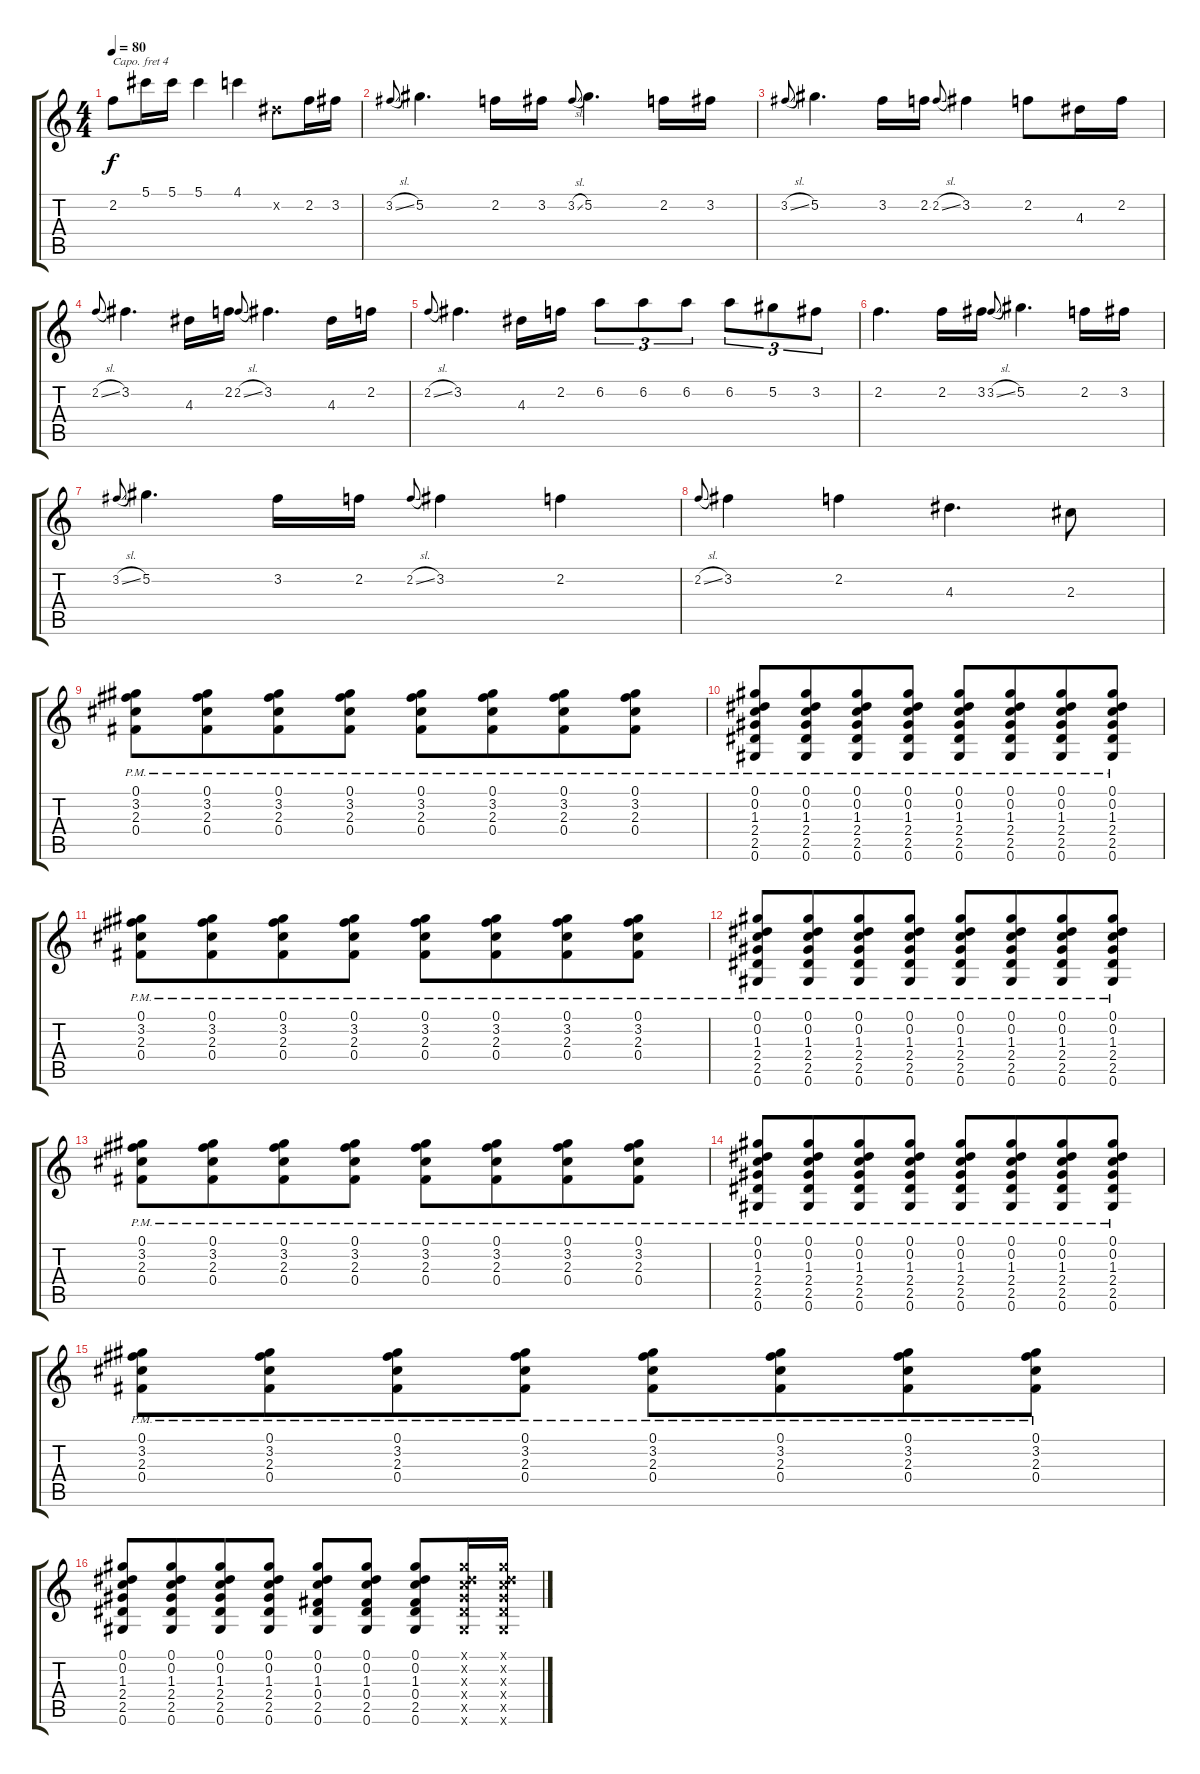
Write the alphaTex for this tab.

\track "" {instrument acousticguitarsteel}
\staff {score tabs}
\capo 4
\tuning (E4 B3 G3 D3 A2 E2) {hide}
\ts (4 4)
\tempo 80
\clef g2
\ks c
2.2.8{dy f} 5.1.16 5.1.16 5.1.4 4.1.4 0.2{x}.8 2.2.16 3.2.16 |
3.2{sl}.8{gr onbeat} 5.2.4{d} 2.2.16 3.2.16 3.2{sl}.8{gr onbeat} 5.2.4{d} 2.2.16 3.2.16 |
3.2{sl}.8{gr onbeat} 5.2.4{d} 3.2.16 2.2.16 2.2{sl}.8{gr onbeat} 3.2.4 2.2.8 4.3.16 2.2.16 |
2.2{sl}.8{gr onbeat} 3.2.4{d} 4.3.16 2.2.16 2.2{sl}.8{gr onbeat} 3.2.4{d} 4.3.16 2.2.16 |
2.2{sl}.8{gr onbeat} 3.2.4{d} 4.3.16 2.2.16 6.2.8{tu (3 2) beam merge} 6.2.8{tu (3 2)} 6.2.8{tu (3 2)} 6.2.8{tu (3 2)} 5.2.8{tu (3 2)} 3.2.8{tu (3 2)} |
2.2.4{d} 2.2.16 3.2.16 3.2{sl}.8{gr onbeat} 5.2.4{d} 2.2.16 3.2.16 |
3.2{sl}.8{gr onbeat} 5.2.4{d} 3.2.16 2.2.16 2.2{sl}.8{gr onbeat} 3.2.4 2.2.4 |
2.2{sl}.8{gr onbeat} 3.2.4 2.2.4 4.3.4{d} 2.3.8 |
(0.1{pm} 3.2 2.3 0.4).8 (0.1{pm} 3.2 2.3 0.4).8{beam merge} (0.1{pm} 3.2 2.3 0.4).8 (0.1{pm} 3.2 2.3 0.4).8 (0.1{pm} 3.2 2.3 0.4).8 (0.1{pm} 3.2 2.3 0.4).8{beam merge} (0.1{pm} 3.2 2.3 0.4).8 (0.1{pm} 3.2 2.3 0.4).8 |
(0.1{pm} 0.2 1.3 2.4 2.5 0.6).8 (0.1{pm} 0.2 1.3 2.4 2.5 0.6).8{beam merge} (0.1{pm} 0.2 1.3 2.4 2.5 0.6).8 (0.1{pm} 0.2 1.3 2.4 2.5 0.6).8 (0.1{pm} 0.2 1.3 2.4 2.5 0.6).8 (0.1{pm} 0.2 1.3 2.4 2.5 0.6).8{beam merge} (0.1{pm} 0.2 1.3 2.4 2.5 0.6).8 (0.1{pm} 0.2 1.3 2.4 2.5 0.6).8 |
(0.1{pm} 3.2 2.3 0.4).8 (0.1{pm} 3.2 2.3 0.4).8{beam merge} (0.1{pm} 3.2 2.3 0.4).8 (0.1{pm} 3.2 2.3 0.4).8 (0.1{pm} 3.2 2.3 0.4).8 (0.1{pm} 3.2 2.3 0.4).8{beam merge} (0.1{pm} 3.2 2.3 0.4).8 (0.1{pm} 3.2 2.3 0.4).8 |
(0.1{pm} 0.2 1.3 2.4 2.5 0.6).8 (0.1{pm} 0.2 1.3 2.4 2.5 0.6).8{beam merge} (0.1{pm} 0.2 1.3 2.4 2.5 0.6).8 (0.1{pm} 0.2 1.3 2.4 2.5 0.6).8 (0.1{pm} 0.2 1.3 2.4 2.5 0.6).8 (0.1{pm} 0.2 1.3 2.4 2.5 0.6).8{beam merge} (0.1{pm} 0.2 1.3 2.4 2.5 0.6).8 (0.1{pm} 0.2 1.3 2.4 2.5 0.6).8 |
(0.1{pm} 3.2 2.3 0.4).8 (0.1{pm} 3.2 2.3 0.4).8{beam merge} (0.1{pm} 3.2 2.3 0.4).8 (0.1{pm} 3.2 2.3 0.4).8 (0.1{pm} 3.2 2.3 0.4).8 (0.1{pm} 3.2 2.3 0.4).8{beam merge} (0.1{pm} 3.2 2.3 0.4).8 (0.1{pm} 3.2 2.3 0.4).8 |
(0.1{pm} 0.2 1.3 2.4 2.5 0.6).8 (0.1{pm} 0.2 1.3 2.4 2.5 0.6).8{beam merge} (0.1{pm} 0.2 1.3 2.4 2.5 0.6).8 (0.1{pm} 0.2 1.3 2.4 2.5 0.6).8 (0.1{pm} 0.2 1.3 2.4 2.5 0.6).8 (0.1{pm} 0.2 1.3 2.4 2.5 0.6).8{beam merge} (0.1{pm} 0.2 1.3 2.4 2.5 0.6).8 (0.1{pm} 0.2 1.3 2.4 2.5 0.6).8 |
(0.1{pm} 3.2 2.3 0.4).8 (0.1{pm} 3.2 2.3 0.4).8{beam merge} (0.1{pm} 3.2 2.3 0.4).8 (0.1{pm} 3.2 2.3 0.4).8 (0.1{pm} 3.2 2.3 0.4).8 (0.1{pm} 3.2 2.3 0.4).8{beam merge} (0.1{pm} 3.2 2.3 0.4).8 (0.1{pm} 3.2 2.3 0.4).8 |
(0.1 0.2 1.3 2.4 2.5 0.6).8 (0.1 0.2 1.3 2.4 2.5 0.6).8{beam merge} (0.1 0.2 1.3 2.4 2.5 0.6).8 (0.1 0.2 1.3 2.4 2.5 0.6).8 (0.1 0.2 1.3 0.4 2.5 0.6).8 (0.1 0.2 1.3 0.4 2.5 0.6).8 (0.1 0.2 1.3 0.4 2.5 0.6).8 (0.1{x} 0.2{x} 1.3{x} 2.4{x} 2.5{x} 0.6{x}).16 (0.1{x} 0.2{x} 1.3{x} 2.4{x} 2.5{x} 0.6{x}).16
